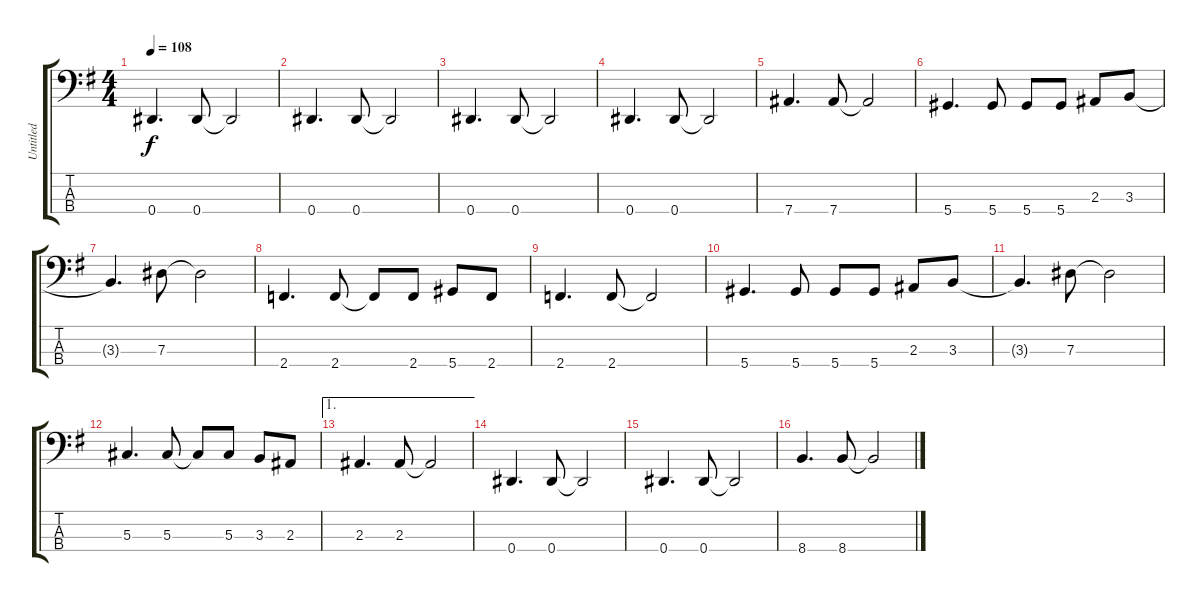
\track ("Untitled" "Untitled") {instrument electricbassfinger}
\staff {score tabs}
\tuning (Gb2 Db2 Ab1 Eb1) {hide}
\ts (4 4)
\tempo 108
\clef f4
\ks g
0.4.4{d dy f} 0.4.8 0.4{t}.2 |
0.4.4{d} 0.4.8 0.4{t}.2 |
0.4.4{d} 0.4.8 0.4{t}.2 |
0.4.4{d} 0.4.8 0.4{t}.2 |
7.4.4{d} 7.4.8 7.4{t}.2 |
5.4.4{d} 5.4.8 5.4.8 5.4.8 2.3.8 3.3.8 |
3.3{t}.4{d} 7.3.8 7.3{t}.2 |
2.4.4{d} 2.4.8 2.4{t}.8 2.4.8 5.4.8 2.4.8 |
2.4.4{d} 2.4.8 2.4{t}.2 |
5.4.4{d} 5.4.8 5.4.8 5.4.8 2.3.8 3.3.8 |
3.3{t}.4{d} 7.3.8 7.3{t}.2 |
5.3.4{d} 5.3.8 5.3{t}.8 5.3.8 3.3.8 2.3.8 |
\ae 1
2.3.4{d} 2.3.8 2.3{t}.2 |
0.4.4{d} 0.4.8 0.4{t}.2 |
0.4.4{d} 0.4.8 0.4{t}.2 |
8.4.4{d} 8.4.8 8.4{t}.2
